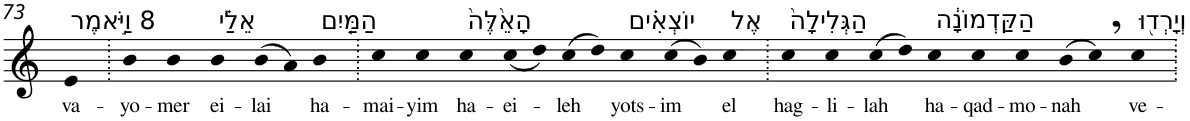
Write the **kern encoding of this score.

**kern	**text
*part1	*part1
*staff1	*staff1
*I"Piano	*
*I'Pno	*
!!LO:PB:g=z
*clefG2	*
*k[]	*
=73	=73
!LO:TX:a:t=8 וַיֹּ֣אמֶר	!
!	!LO:LY:b
4e	va-
=74.	=74.
!	!LO:LY:b
4b	-yo-
!	!LO:LY:b
4b	-mer
!LO:TX:a:t=אֵלַ֗י	!
!	!LO:LY:b
4b	ei-
!	!LO:LY:b
(>8b	-lai
8a)	.
!LO:TX:a:t=הַמַּ֤יִם	!
!	!LO:LY:b
4b	ha-
=75.	=75.
!	!LO:LY:b
4cc	-mai-
!	!LO:LY:b
4cc	-yim
!LO:TX:a:t=הָאֵ֙לֶּה֙	!
!	!LO:LY:b
4cc	ha-
!	!LO:LY:b
(<8cc	-ei-
8dd)	.
!	!LO:LY:b
(>8cc	-leh
8dd)	.
!LO:TX:a:t=יוֹצְאִ֗ים	!
!	!LO:LY:b
4cc	yots-
!	!LO:LY:b
(>8cc	-im
8b)	.
!LO:TX:a:t=אֶל	!
!	!LO:LY:b
4cc	el
=76.	=76.
!LO:TX:a:t=הַגְּלִילָה֙	!
!	!LO:LY:b
4cc	hag-
!	!LO:LY:b
4cc	-li-
!	!LO:LY:b
(>8cc	-lah
8dd)	.
!LO:TX:a:t=הַקַּדְמוֹנָ֔ה	!
!	!LO:LY:b
4cc	ha-
!	!LO:LY:b
4cc	-qad-
!	!LO:LY:b
4cc	-mo-
!	!LO:LY:b
(>8b	-nah
8cc,)	.
!LO:TX:a:t=וְיָרְד֖וּ	!
!	!LO:LY:b
4cc	ve-
=.	=.
*-	*-
